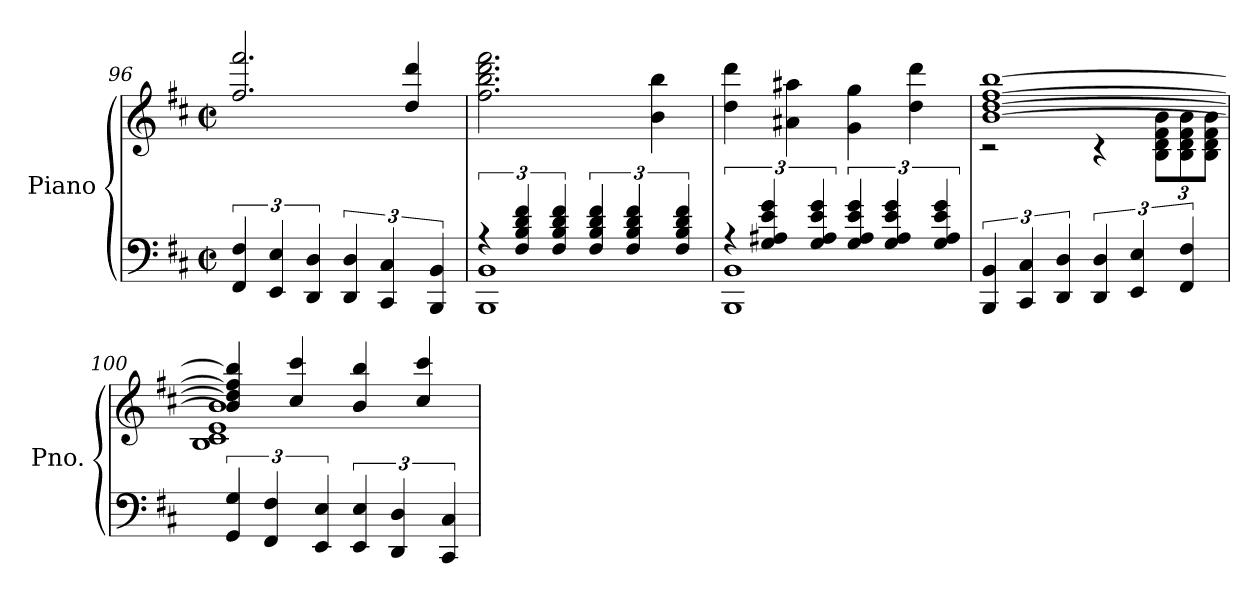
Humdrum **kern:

**kern	**kern
*part1	*part1
*staff2	*staff1
*I"Piano	*
*I'Pno.	*
*clefF4	*clefG2
*k[f#c#]	*k[f#c#]
*M2/2	*M2/2
*met(c|)	*met(c|)
=96	=96
6FF#/ 6F#/	2.ff#/ 2.fff#/
6EE/ 6E/	.
6DD/ 6D/	.
6DD/ 6D/	.
6CC#/ 6C#/	.
.	4dd/ 4ddd/
6BBB/ 6BB/	.
!!LO:LB:g=z
=97	=97
*^	*
6r	1BBB 1BB	2.ff#\ 2.bb\ 2.ddd\ 2.fff#\
6F#/ 6B/ 6d/ 6f#/	.	.
6F#/ 6B/ 6d/ 6f#/	.	.
6F#/ 6B/ 6d/ 6f#/	.	.
6F#/ 6B/ 6d/ 6f#/	.	.
.	.	4b\ 4bb\
6F#/ 6B/ 6d/ 6f#/	.	.
=98	=98	=98
6r	1BBB 1BB	4dd\ 4ddd\
6G/ 6A#X/ 6e/ 6g/	.	.
.	.	4a#X\ 4aa#X\
6G/ 6A#/ 6e/ 6g/	.	.
6G/ 6A#/ 6e/ 6g/	.	4g\ 4gg\
6G/ 6A#/ 6e/ 6g/	.	.
.	.	4dd\ 4ddd\
6G/ 6A#/ 6e/ 6g/	.	.
*v	*v	*
=99	=99
*	*^
6BBB/ 6BB/	[1b [1dd [1ff# [1bb	2r
6CC#/ 6C#/	.	.
6DD/ 6D/	.	.
6DD/ 6D/	.	4r
6EE/ 6E/	.	.
*	*	*Xbrackettup
.	.	12B\ 12d\ 12f#\ 12b\L
6FF#/ 6F#/	.	12B\ 12d\ 12f#\ 12b\
.	.	12B\ 12d\ 12f#\ 12b\J
=100	=100	=100
6GG/ 6G/	4b/] 4dd/] 4ff#/] 4bb/]	1B 1c# 1e 1b
6FF#/ 6F#/	.	.
.	4cc#/ 4ccc#/	.
6EE/ 6E/	.	.
6EE/ 6E/	4b/ 4bb/	.
6DD/ 6D/	.	.
.	4cc#/ 4ccc#/	.
6CC#/ 6C#/	.	.
*	*v	*v
=	=
*-	*-
